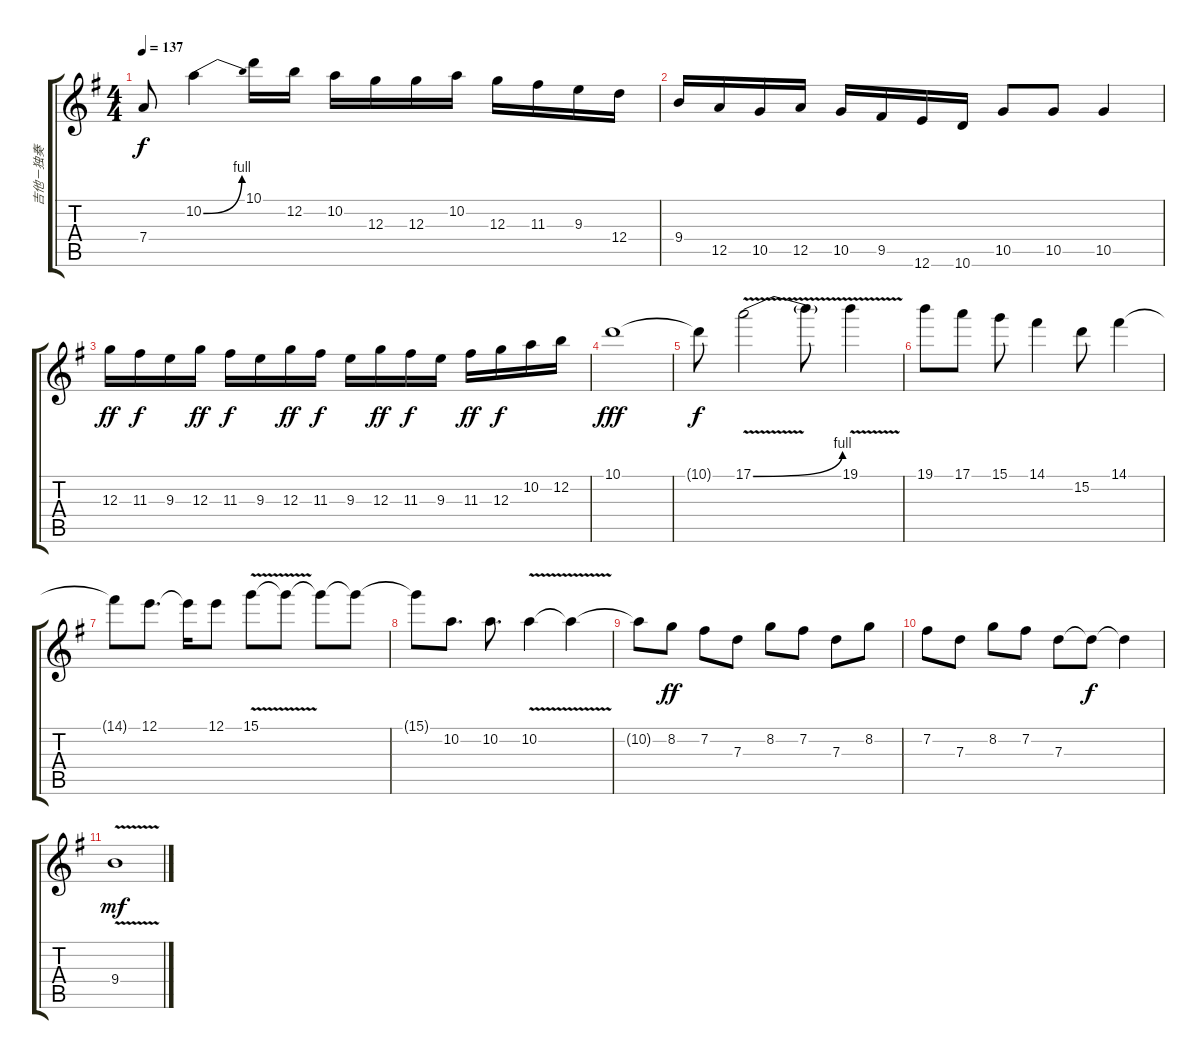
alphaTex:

\track ("吉他－独奏" "吉他－独奏") {mute instrument distortionguitar}
\staff {score tabs}
\tuning (E4 B3 G3 D3 A2 E2) {hide}
\ts (4 4)
\tempo 137
\clef g2
\ks g
7.4{t}.8{dy f} 10.2{be (bend 0 0 60 4)}.4 10.1.16 12.2.16 10.2.16 12.3.16 12.3.16 10.2.16 12.3.16 11.3.16 9.3.16 12.4.16 |
9.4.16 12.5.16 10.5.16 12.5.16 10.5.16 9.5.16 12.6.16 10.6.16 10.5.8 10.5.8 10.5.4 |
12.3.16{dy ff} 11.3.16{dy f} 9.3.16 12.3.16{dy ff} 11.3.16{dy f} 9.3.16 12.3.16{dy ff} 11.3.16{dy f} 9.3.16 12.3.16{dy ff} 11.3.16{dy f} 9.3.16 11.3.16{dy ff} 12.3.16{dy f} 10.2.16 12.2.16 |
10.1.1{dy fff} |
10.1{t}.8{dy f} 17.1{be (bend 0 0 60 4) v}.2 17.1{t}.8 19.1{v}.4 |
19.1.8 17.1.8 15.1.8 14.1.4 15.2.8 14.1.4 |
14.1{t}.8 12.1.8{d} 12.1{t}.16 12.1.8 15.1{v}.8 15.1{t}.8 15.1{t}.8 15.1{t}.8 |
15.1{t}.8 10.2.8{d} 10.2.8{d} 10.2{v}.4 10.2{t}.4 |
10.2{t}.8 8.2.8{dy ff} 7.2.8 7.3.8 8.2.8 7.2.8 7.3.8 8.2.8 |
7.2.8 7.3.8 8.2.8 7.2.8 7.3.8 7.3{t}.8{dy f} 7.3{t}.4 |
9.4{v}.1{dy mf}
